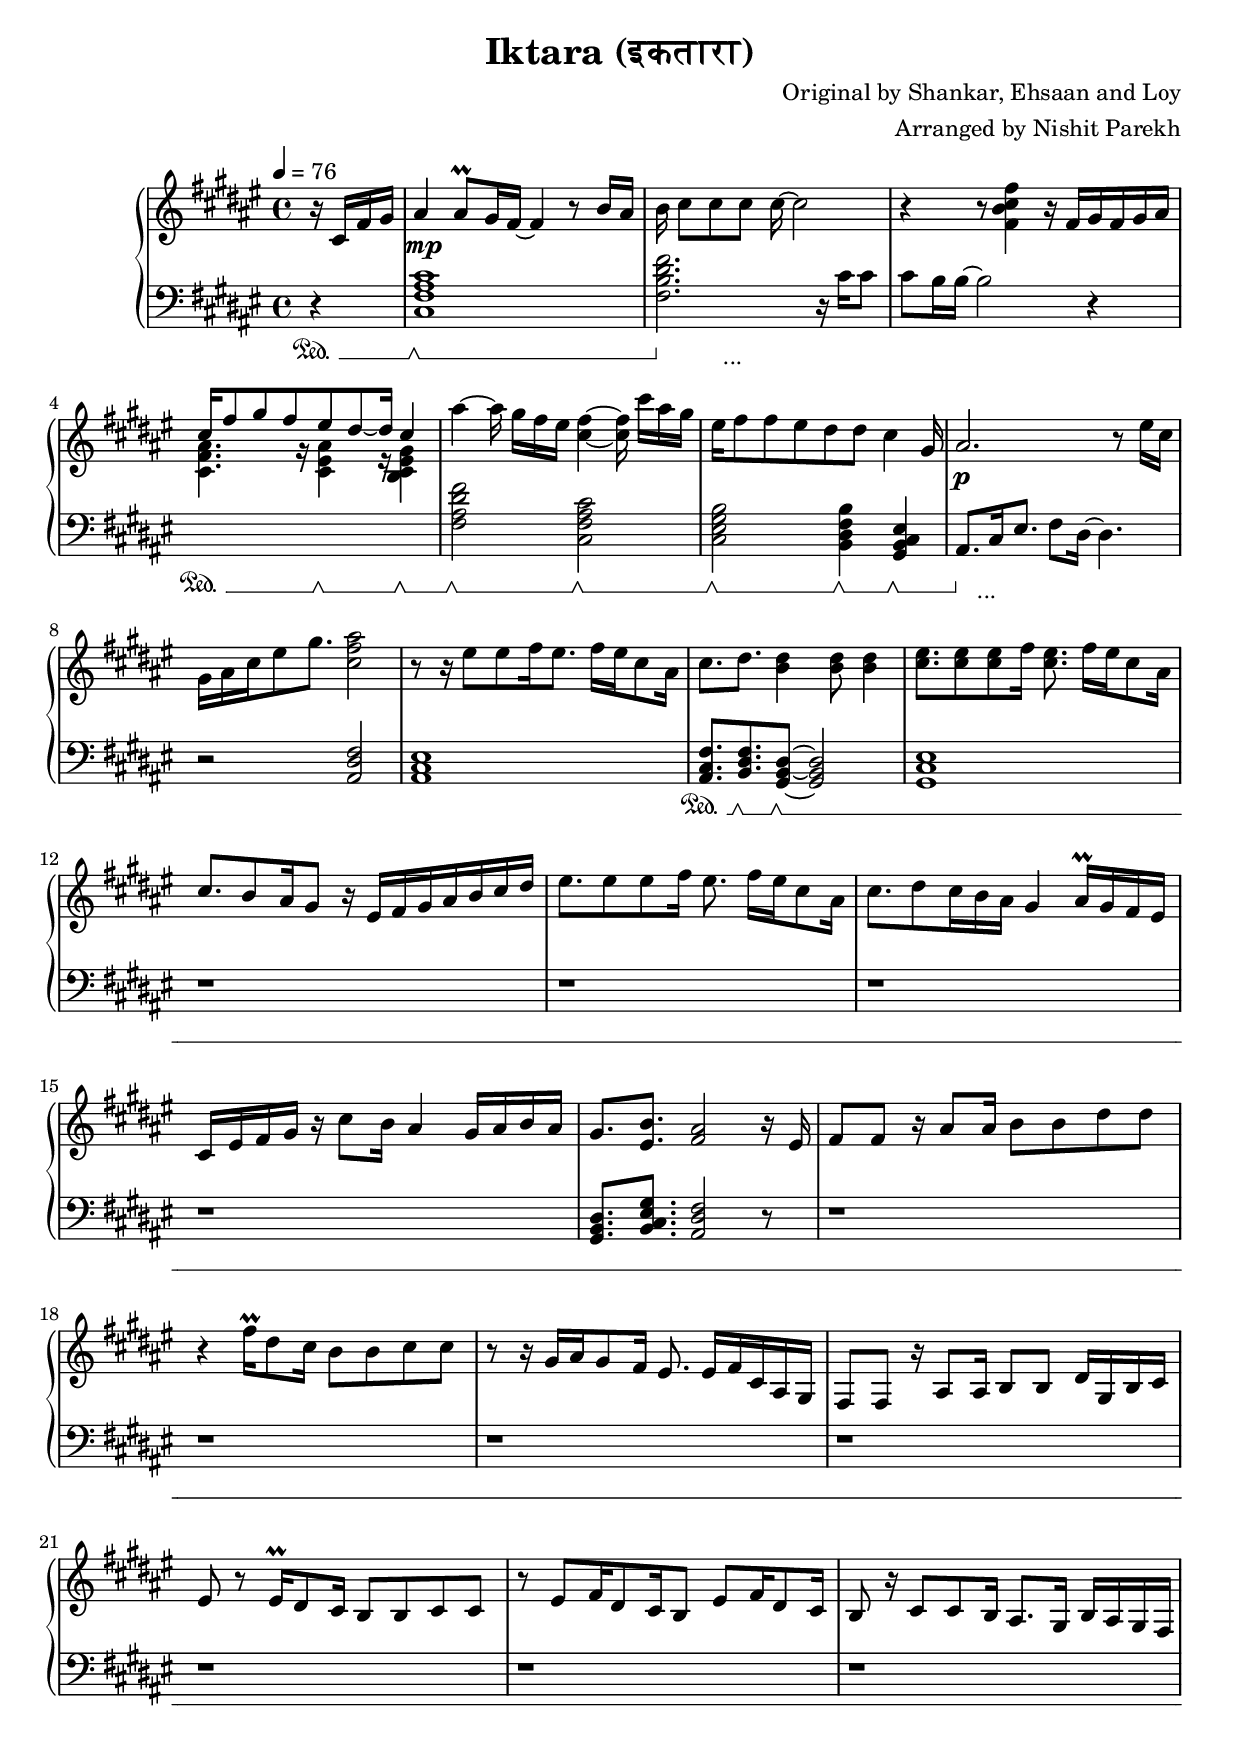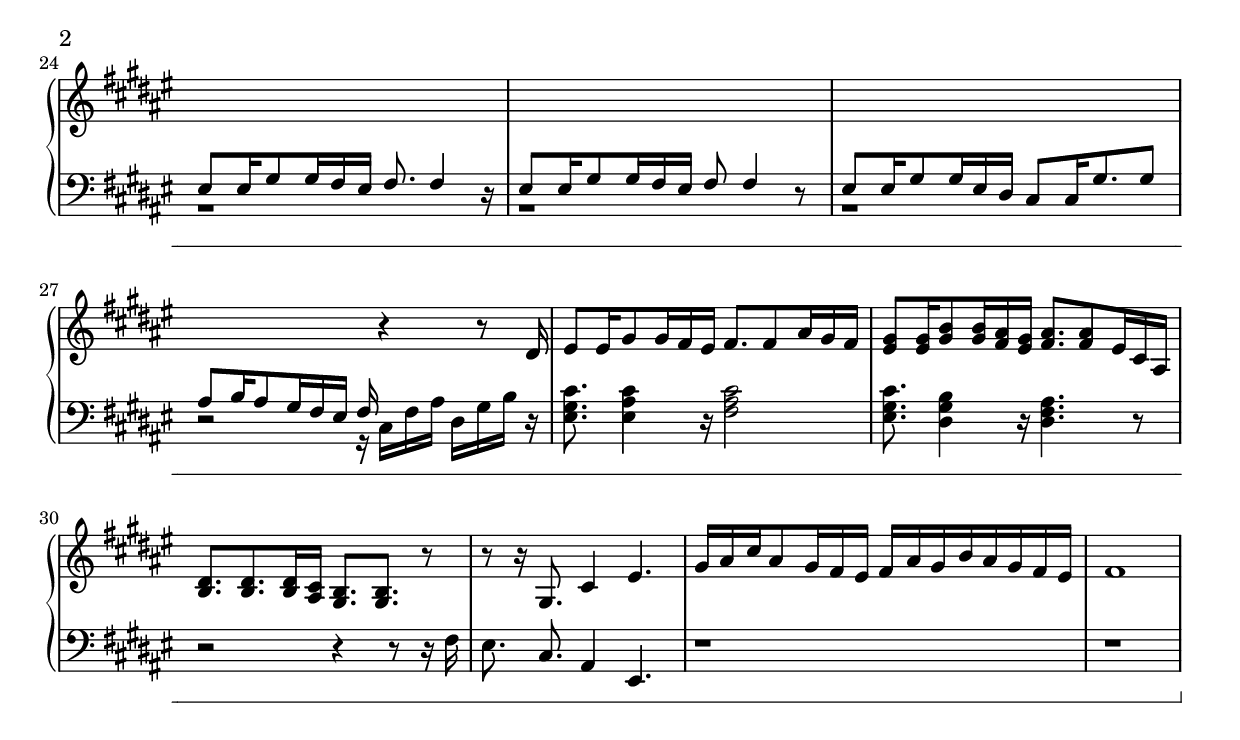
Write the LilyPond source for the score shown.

\version "2.20.0"

\header{
  title = "Iktara (इकतारा)"
  composer = "Original by Shankar, Ehsaan and Loy"
  arranger = "Arranged by Nishit Parekh"
}

musicEnv = {
  \key fis \major
  \time 4/4
  \tempo 4 = 76
}


\parallelMusic #'(voiceRH voiceLH voiceDyn voicePed) {

  % -------------------------------
  % Intro
  % -------------------------------
  \partial 4 r16 cis16 fis16 gis16 |
  \partial 4 r4                    |
  \partial 4 s4                    |
  \partial 4 s4\sustainOn          |


  ais4 ais8\prall gis16 fis16~ fis4 r8 b16 ais16   |
  <cis fis ais cis>1                               |
  s1\mp                                            |
  s1\sustainOff \sustainOn                         |


  b16 cis8[ cis8 cis8] cis16~ cis2            |
  <fis b dis fis>2. r16           cis'16 cis8 |
  s1                                          |
  s4\sustainOff s2._\markup { ... }           |


  r4 r8            <fis, b cis fis>4 r16 fis16[ gis16 fis16 gis16 ais16] |
  cis8 b16 b16~ b2 r4                                                    |
  s1                                                                     |
  s1                                                                     |


                                  cis16^[ fis8 gis8 fis8       eis8 dis8~ dis16] \stemUp cis4 \stemNeutral                                   |
  \stemDown \change Staff = "up" <cis fis ais>4. r16          <cis eis ais>4 r16        <b cis eis gis>4 \stemNeutral \change Staff = "down" |
  s1                                                                     |
  s4\sustainOn s8. s16\sustainOff \sustainOn s4 s4\sustainOff \sustainOn |

  ais'4~ ais16 gis16[ fis16 eis16] <cis fis>4~ <cis fis>16 cis'16[ ais16 gis16] |
  <fis ais dis fis>2             <cis fis ais cis>2                             |
  s1                                                                            |
  s2\sustainOff \sustainOn s2\sustainOff \sustainOn                             |


  eis16 fis8 fis8 eis8 dis8    dis8         cis4                      gis16 |
  <cis eis gis b>2          <b dis fis b>4           <gis b cis eis>4       |
  s1                                                                          |
  s2\sustainOff \sustainOn  s4\sustainOff \sustainOn s4\sustainOff \sustainOn |


  ais2.                               r8 eis'16 cis16 |
  ais8.[ cis16 eis8.] fis8 dis16~ dis4.               |
  s1\p                                   |
  s8\sustainOff s2._\markup { ... } s8   |

  gis16 ais16 cis16 eis8 gis8. <cis, fis ais>2 |
  r2                           <ais dis fis>2  |
  s1                                           |
  s1                                           |



  % -------------------------------
  % Verse 1
  % -------------------------------

  % === Line 1 ===
  r8 r16 eis8[ eis8 fis16 eis8.] fis16[ eis16 cis8 ais16] |
  <ais cis eis>1                               |
  s1 |
  s1 |

  cis8.           dis8.         <b dis>4                    <b dis>8 <b dis>4 |
  <ais cis fis>8. <b dis fis>8. <gis b dis>8~ <gis b dis>2|
  s1 |
  s8.\sustainOn   s8.\sustainOff \sustainOn s8\sustainOff \sustainOn s2 |

  % === Line 2 ===
  <cis eis>8. <cis eis>8 <cis eis>8 fis16 <cis eis>8. fis16[ eis16 cis8 ais16] |
  <gis cis eis>1 |
  s1 |
  s1 |

  cis8. b8 ais16 gis8 r16 eis16[ fis16 gis16 ais16 b16 cis16 dis16] |
  r1 |
  s1 |
  s1 |

  % === Line 3 ===
  eis8. eis8 eis8 fis16 eis8. fis16[ eis16 cis8 ais16] |
  r1 |
  s1 |
  s1 |

  cis8. dis8 cis16 b16 ais16 gis4 ais16\prall gis16 fis16 eis16 |
  r1 |
  s1 |
  s1 |

  % === Line 4 ===
  cis16 eis16 fis16 gis16 r16 cis8 b16 ais4 gis16 ais16 b16 ais16 |
  r1 |
  s1 |
  s1 |

  gis8.         <eis b'>8.        <fis ais>2     r16 eis16 |
  <gis b dis>8. <b cis eis gis>8. <ais dis fis>2 r8 |
  s1 |
  s1 |



  % === Line 5 ===
  fis8 fis8 r16 ais8 ais16 b8 b8 dis8 dis8 |
  r1 |
  s1 |
  s1 |

  % === Line 6 ===
  r4 fis16\prall dis8 cis16 b8 b8 cis8 cis8 |
  r1 |
  s1 |
  s1 |

  % === Repeat line 6 ===
  r8 r16 gis16[ ais16 gis8 fis16] eis8. eis16[ fis16 cis16 ais16 gis16] |
  r1 |
  s1 |
  s1 |

  % === Line 7 ===
  fis8 fis8 r16 ais8 ais16 b8 b8 dis16 gis,16 b16 cis16 |
  r1 |
  s1 |
  s1 |

  % === Line 8 ===
  eis8 r8 eis16\prall dis8 cis16 b8 b8 cis8 cis8 |
  r1 |
  s1 |
  s1 |

  % === Line 9 ===
  r8 eis8[ fis16 dis8 cis16 b8] eis8[ fis16 dis8 cis16] |
  r1 |
  s1 |
  s1 |

  % === Line 10 ===
  b8 r16 cis8 cis8 b16 ais8. gis16 b16 ais16 gis16 fis16 |
  r1 |
  s1 |
  s1 |



  % -------------------------------
  % Chorus 1
  % -------------------------------

  % === Line 1 ===
  \stemUp \change Staff = "down" eis8 eis16 gis8 gis16 fis16 eis16 fis8. fis4 r16 |
  r1 |
  s1 |
  s1 |

  % === Line 2 ===
  eis8 eis16 gis8 gis16 fis16 eis16 fis8 fis4 r8 |
  r1 |
  s1 |
  s1 |

  % === Line 3 ===
  eis8 eis16 gis8 gis16 eis16 dis16 cis8 cis16 gis'8. gis8 |
  r1 |
  s1 |
  s1 |

  % === Line 4 ===
  ais8 b16 ais8 gis16 fis16 eis16 fis16 \change Staff = "up" \stemNeutral r4 r8 dis'16 |
  r2 r16 cis16 fis16 ais16 dis,16 gis16 b16 r16 |
  s1 |
  s1 |

  % === Line 5 ===
  eis8 eis16 gis8 gis16 fis16 eis16 fis8. fis8 ais16 gis16 fis16 |
  <eis, gis cis>8. <eis ais cis>4 r16 <fis ais cis>2 |
  s1 |
  s1 |

  % === Line 6 ===
  <eis gis>8 <eis gis>16 <gis b>8 <gis b>16 <fis ais>16 <eis gis>16 <fis ais>8. <fis ais>8 eis16 cis16 ais16 |
  <eis gis cis>8. <dis gis b>4 r16 <dis fis ais>4. r8 |
  s1 |
  s1 |

  % === Line 7 ===
  <b dis>8. <b dis>8. <b dis>16 <ais cis>16 <gis b>8. <gis b>8. r8 |
  r2 r4 r8 r16 fis16 |
  s1 |
  s1 |

  % === Line 7-pause ===
  r8 r16 gis8. cis4 eis4. |
  eis8.\noBeam cis8. ais4 eis4. |
  s1 |
  s1 |

  % === Line 8 ===
  gis16 ais16 cis16 ais8 gis16 fis16 eis16 fis16[ ais16 gis16 b16 ais16 gis16 fis16 eis16] |
  r1 |
  s1 |
  s1 |

  % === Line 8 - continued ===
  fis1 |
  r1 |
  s1 |
  s1 |



}




% ------------------------------------------------------------------------------
% BRING IT ALL TOGETHER
% ------------------------------------------------------------------------------

\score {

  \new PianoStaff <<

    \new Staff = "up" {
      \musicEnv
      \clef treble
      <<
        \relative c' \voiceRH
      >>
    }

    \new Dynamics {
      \voiceDyn
    }

    \new Staff = "down" {
      \musicEnv
      \clef bass
      <<
        \relative c \voiceLH
      >>
    }

    \new Dynamics {
      \set pedalSustainStyle = #'mixed
      \voicePed
    }

  >>

}

